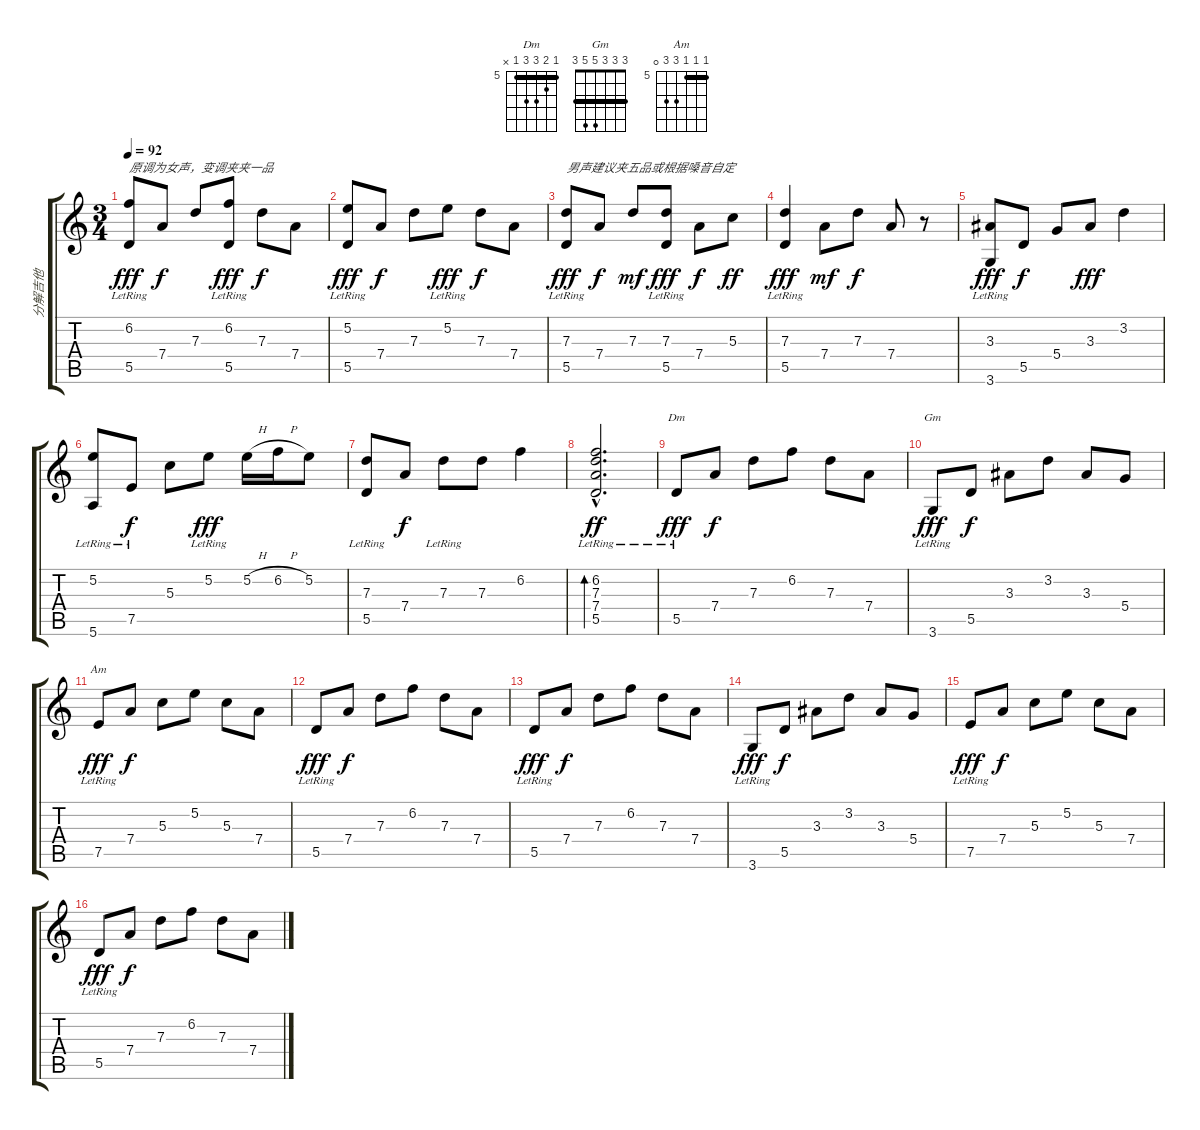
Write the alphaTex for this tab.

\track ("分解吉他" "分解吉他") {instrument acousticguitarnylon}
\staff {score tabs}
\tuning (E4 B3 G3 D3 A2 E2) {hide}
\chord ("Dm" 5 6 7 7 5 x) {firstfret 5 barre 5}
\chord ("Gm" 3 3 3 5 5 3) {barre 3}
\chord ("Am" 5 5 5 7 7 0) {firstfret 5 barre 5}
\ts (3 4)
\tempo 92
\clef g2
\ks c
(6.2{lr} 5.5{lr}).8{txt "原调为女声，变调夹夹一品" dy fff instrument acousticguitarnylon} 7.4.8{dy f} 7.3.8 (6.2{lr} 5.5{lr}).8{dy fff} 7.3.8{dy f} 7.4.8 |
(5.2{lr} 5.5{lr}).8{dy fff} 7.4.8{dy f} 7.3.8 5.2{lr}.8{dy fff} 7.3.8{dy f} 7.4.8 |
(7.3{lr} 5.5{lr}).8{txt "男声建议夹五品或根据嗓音自定" dy fff} 7.4.8{dy f} 7.3.8{dy mf} (7.3{lr} 5.5{lr}).8{dy fff} 7.4.8{dy f} 5.3.8{dy ff} |
(7.3{lr} 5.5{lr}).4{dy fff} 7.4.8{dy mf} 7.3.8{dy f} 7.4.8 r.8 |
(3.3{lr} 3.6{lr}).8{dy fff} 5.5.8{dy f} 5.4.8 3.3.8{dy fff} 3.2.4 |
(5.2{lr} 5.6).8 7.5{lr}.8{dy f} 5.3.8 5.2{lr}.8{dy fff} 5.2{h}.16 6.2{h}.16 5.2.8 |
(7.3{lr} 5.5{lr}).8 7.4.8{dy f} 7.3{lr}.8 7.3.8 6.2.4 |
(6.2{hac} 7.3{hac lr} 7.4{hac lr} 5.5{hac lr}).2{d bd 120 dy ff} |
5.5{lr}.8{ch "Dm" dy fff} 7.4.8{dy f} 7.3.8 6.2.8 7.3.8 7.4.8 |
3.6{lr}.8{ch "Gm" dy fff} 5.5.8{dy f} 3.3.8 3.2.8 3.3.8 5.4.8 |
7.5{lr}.8{ch "Am" dy fff} 7.4.8{dy f} 5.3.8 5.2.8 5.3.8 7.4.8 |
5.5{lr}.8{dy fff} 7.4.8{dy f} 7.3.8 6.2.8 7.3.8 7.4.8 |
5.5{lr}.8{dy fff} 7.4.8{dy f} 7.3.8 6.2.8 7.3.8 7.4.8 |
3.6{lr}.8{dy fff} 5.5.8{dy f} 3.3.8 3.2.8 3.3.8 5.4.8 |
7.5{lr}.8{dy fff} 7.4.8{dy f} 5.3.8 5.2.8 5.3.8 7.4.8 |
5.5{lr}.8{dy fff} 7.4.8{dy f} 7.3.8 6.2.8 7.3.8 7.4.8
